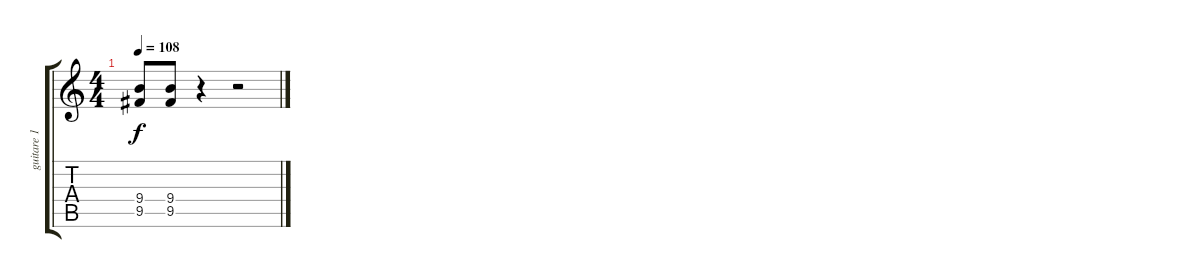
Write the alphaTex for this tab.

\track ("guitare 1 (doublée) " "guitare 1 ") {instrument overdrivenguitar}
\staff {score tabs}
\tuning (E4 B3 G3 D3 A2 E2) {hide}
\ts (4 4)
\tempo 108
\clef g2
\ks c
(9.4 9.5).8{dy f} (9.4 9.5).8 r.4 r.2
